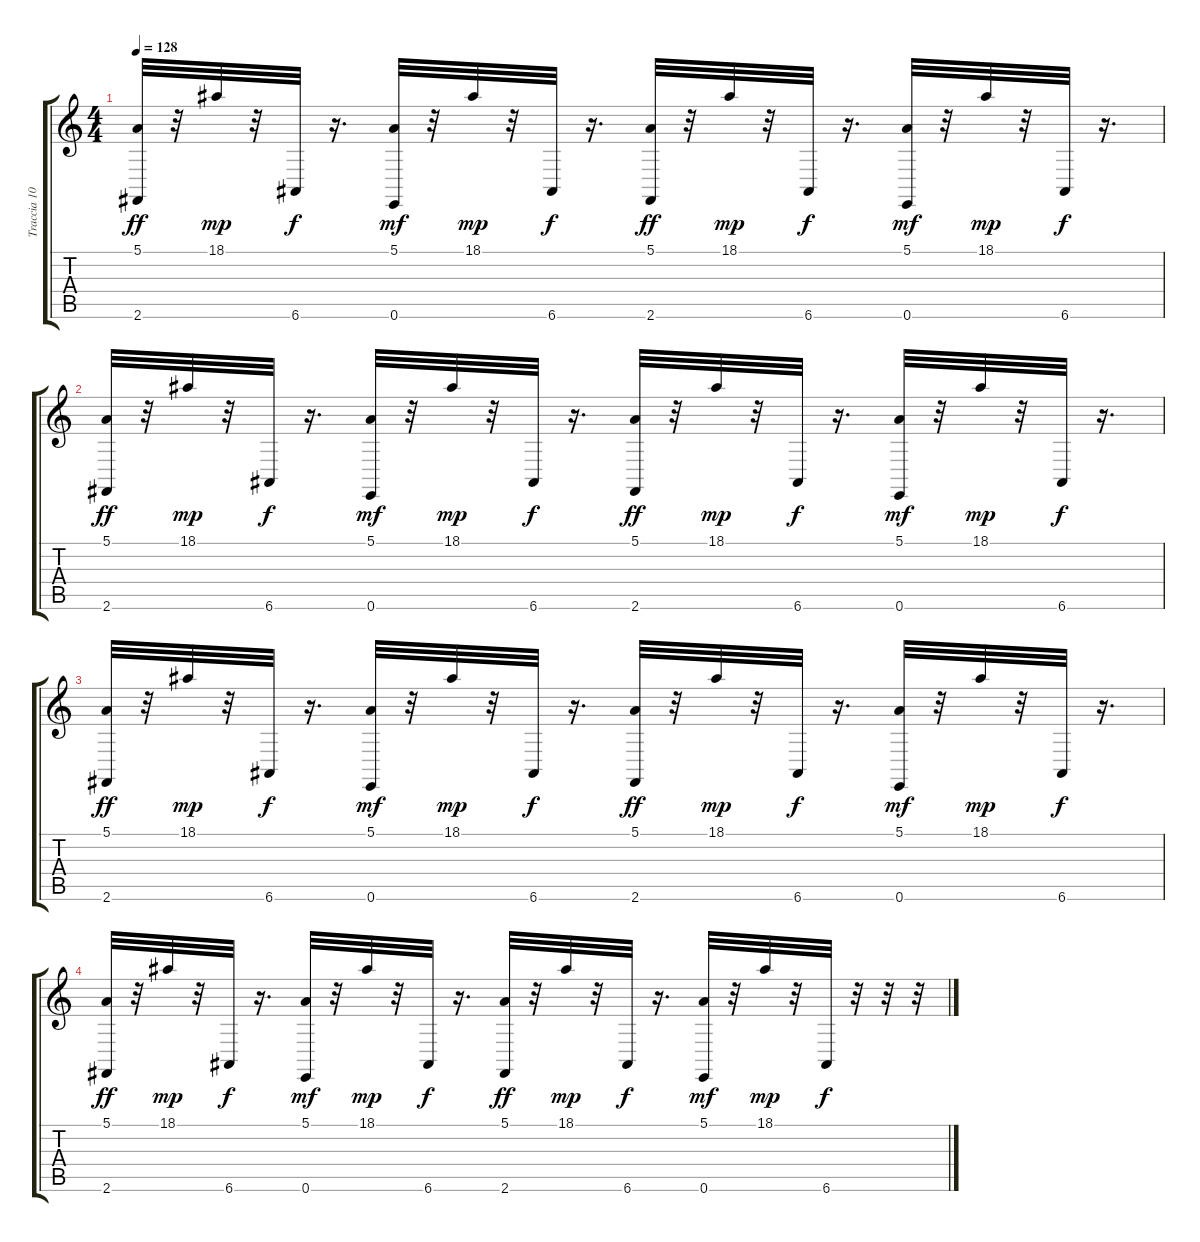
\track ("Traccia 10" "Traccia 10") {instrument acousticgrandpiano}
\staff {score tabs}
\tuning (E4 B3 G3 D3 A2 E2) {hide}
\ts (4 4)
\tempo 128
\clef g2
\ks c
(5.1 2.6).32{dy ff} r.32 18.1.32{dy mp} r.32 6.6.32{dy f} r.16{d} (5.1 0.6).32{dy mf} r.32 18.1.32{dy mp} r.32 6.6.32{dy f} r.16{d} (5.1 2.6).32{dy ff} r.32 18.1.32{dy mp} r.32 6.6.32{dy f} r.16{d} (5.1 0.6).32{dy mf} r.32 18.1.32{dy mp} r.32 6.6.32{dy f} r.16{d} |
(5.1 2.6).32{dy ff} r.32 18.1.32{dy mp} r.32 6.6.32{dy f} r.16{d} (5.1 0.6).32{dy mf} r.32 18.1.32{dy mp} r.32 6.6.32{dy f} r.16{d} (5.1 2.6).32{dy ff} r.32 18.1.32{dy mp} r.32 6.6.32{dy f} r.16{d} (5.1 0.6).32{dy mf} r.32 18.1.32{dy mp} r.32 6.6.32{dy f} r.16{d} |
(5.1 2.6).32{dy ff} r.32 18.1.32{dy mp} r.32 6.6.32{dy f} r.16{d} (5.1 0.6).32{dy mf} r.32 18.1.32{dy mp} r.32 6.6.32{dy f} r.16{d} (5.1 2.6).32{dy ff} r.32 18.1.32{dy mp} r.32 6.6.32{dy f} r.16{d} (5.1 0.6).32{dy mf} r.32 18.1.32{dy mp} r.32 6.6.32{dy f} r.16{d} |
(5.1 2.6).32{dy ff} r.32 18.1.32{dy mp} r.32 6.6.32{dy f} r.16{d} (5.1 0.6).32{dy mf} r.32 18.1.32{dy mp} r.32 6.6.32{dy f} r.16{d} (5.1 2.6).32{dy ff} r.32 18.1.32{dy mp} r.32 6.6.32{dy f} r.16{d} (5.1 0.6).32{dy mf} r.32 18.1.32{dy mp} r.32 6.6.32{dy f} r.32 r.32 r.32
